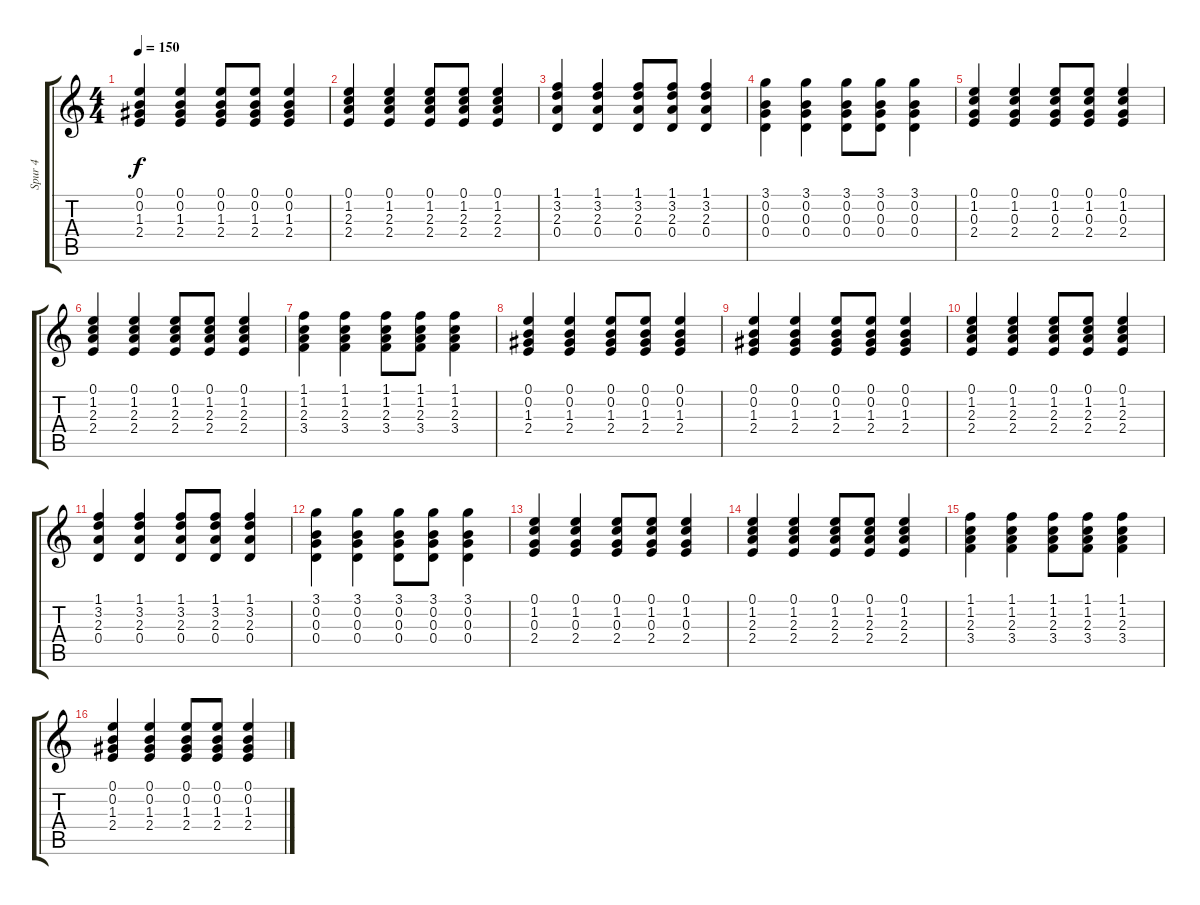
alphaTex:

\track ("Spur 4" "Spur 4") {instrument acousticguitarsteel}
\staff {score tabs}
\tuning (E4 B3 G3 D3 A2 E2) {hide}
\ts (4 4)
\tempo 150
\clef g2
\ks c
(0.1 0.2 1.3 2.4).4{dy f} (0.1 0.2 1.3 2.4).4 (0.1 0.2 1.3 2.4).8 (0.1 0.2 1.3 2.4).8 (0.1 0.2 1.3 2.4).4 |
(0.1 1.2 2.3 2.4).4 (0.1 1.2 2.3 2.4).4 (0.1 1.2 2.3 2.4).8 (0.1 1.2 2.3 2.4).8 (0.1 1.2 2.3 2.4).4 |
(1.1 3.2 2.3 0.4).4 (1.1 3.2 2.3 0.4).4 (1.1 3.2 2.3 0.4).8 (1.1 3.2 2.3 0.4).8 (1.1 3.2 2.3 0.4).4 |
(3.1 0.2 0.3 0.4).4 (3.1 0.2 0.3 0.4).4 (3.1 0.2 0.3 0.4).8 (3.1 0.2 0.3 0.4).8 (3.1 0.2 0.3 0.4).4 |
(0.1 1.2 0.3 2.4).4 (0.1 1.2 0.3 2.4).4 (0.1 1.2 0.3 2.4).8 (0.1 1.2 0.3 2.4).8 (0.1 1.2 0.3 2.4).4 |
(0.1 1.2 2.3 2.4).4 (0.1 1.2 2.3 2.4).4 (0.1 1.2 2.3 2.4).8 (0.1 1.2 2.3 2.4).8 (0.1 1.2 2.3 2.4).4 |
(1.1 1.2 2.3 3.4).4 (1.1 1.2 2.3 3.4).4 (1.1 1.2 2.3 3.4).8 (1.1 1.2 2.3 3.4).8 (1.1 1.2 2.3 3.4).4 |
(0.1 0.2 1.3 2.4).4 (0.1 0.2 1.3 2.4).4 (0.1 0.2 1.3 2.4).8 (0.1 0.2 1.3 2.4).8 (0.1 0.2 1.3 2.4).4 |
(0.1 0.2 1.3 2.4).4 (0.1 0.2 1.3 2.4).4 (0.1 0.2 1.3 2.4).8 (0.1 0.2 1.3 2.4).8 (0.1 0.2 1.3 2.4).4 |
(0.1 1.2 2.3 2.4).4 (0.1 1.2 2.3 2.4).4 (0.1 1.2 2.3 2.4).8 (0.1 1.2 2.3 2.4).8 (0.1 1.2 2.3 2.4).4 |
(1.1 3.2 2.3 0.4).4 (1.1 3.2 2.3 0.4).4 (1.1 3.2 2.3 0.4).8 (1.1 3.2 2.3 0.4).8 (1.1 3.2 2.3 0.4).4 |
(3.1 0.2 0.3 0.4).4 (3.1 0.2 0.3 0.4).4 (3.1 0.2 0.3 0.4).8 (3.1 0.2 0.3 0.4).8 (3.1 0.2 0.3 0.4).4 |
(0.1 1.2 0.3 2.4).4 (0.1 1.2 0.3 2.4).4 (0.1 1.2 0.3 2.4).8 (0.1 1.2 0.3 2.4).8 (0.1 1.2 0.3 2.4).4 |
(0.1 1.2 2.3 2.4).4 (0.1 1.2 2.3 2.4).4 (0.1 1.2 2.3 2.4).8 (0.1 1.2 2.3 2.4).8 (0.1 1.2 2.3 2.4).4 |
(1.1 1.2 2.3 3.4).4 (1.1 1.2 2.3 3.4).4 (1.1 1.2 2.3 3.4).8 (1.1 1.2 2.3 3.4).8 (1.1 1.2 2.3 3.4).4 |
(0.1 0.2 1.3 2.4).4 (0.1 0.2 1.3 2.4).4 (0.1 0.2 1.3 2.4).8 (0.1 0.2 1.3 2.4).8 (0.1 0.2 1.3 2.4).4
